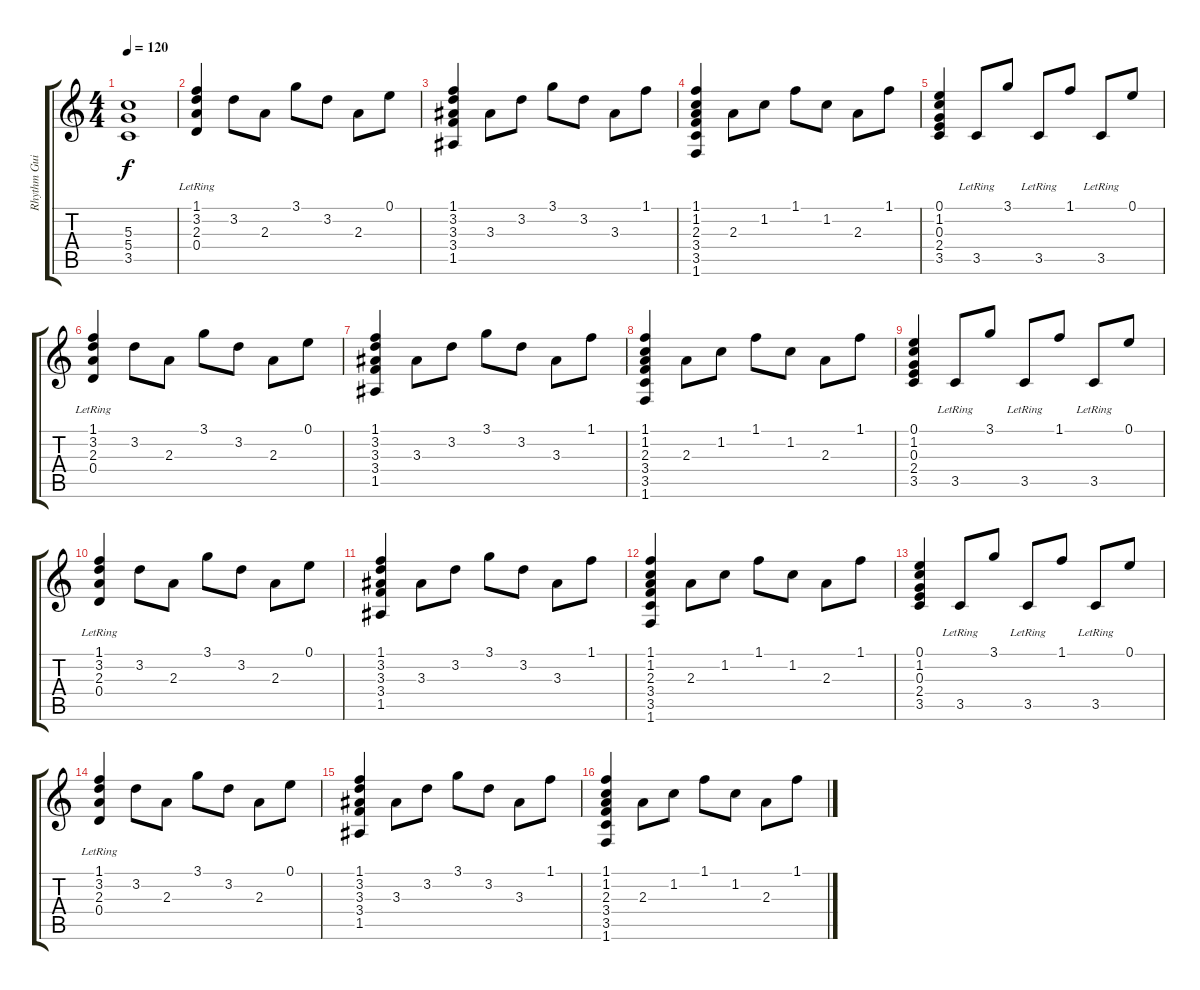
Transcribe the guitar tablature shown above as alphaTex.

\track ("Rhythm Guitar" "Rhythm Gui") {instrument electricguitarclean}
\staff {score tabs}
\tuning (E4 B3 G3 D3 A2 E2) {hide}
\ts (4 4)
\tempo 120
\clef g2
\ks c
(5.3 5.4 3.5).1{dy f} |
(1.1 3.2 2.3 0.4{lr}).4{instrument electricguitarclean} 3.2.8 2.3.8 3.1.8 3.2.8 2.3.8 0.1.8 |
(1.1 3.2 3.3 3.4 1.5).4 3.3.8 3.2.8 3.1.8 3.2.8 3.3.8 1.1.8 |
(1.1 1.2 2.3 3.4 3.5 1.6).4 2.3.8 1.2.8 1.1.8 1.2.8 2.3.8 1.1.8 |
(0.1 1.2 0.3 2.4 3.5).4 3.5{lr}.8 3.1.8 3.5{lr}.8 1.1.8 3.5{lr}.8 0.1.8 |
(1.1 3.2 2.3 0.4{lr}).4 3.2.8 2.3.8 3.1.8 3.2.8 2.3.8 0.1.8 |
(1.1 3.2 3.3 3.4 1.5).4 3.3.8 3.2.8 3.1.8 3.2.8 3.3.8 1.1.8 |
(1.1 1.2 2.3 3.4 3.5 1.6).4 2.3.8 1.2.8 1.1.8 1.2.8 2.3.8 1.1.8 |
(0.1 1.2 0.3 2.4 3.5).4 3.5{lr}.8 3.1.8 3.5{lr}.8 1.1.8 3.5{lr}.8 0.1.8 |
(1.1 3.2 2.3 0.4{lr}).4 3.2.8 2.3.8 3.1.8 3.2.8 2.3.8 0.1.8 |
(1.1 3.2 3.3 3.4 1.5).4 3.3.8 3.2.8 3.1.8 3.2.8 3.3.8 1.1.8 |
(1.1 1.2 2.3 3.4 3.5 1.6).4 2.3.8 1.2.8 1.1.8 1.2.8 2.3.8 1.1.8 |
(0.1 1.2 0.3 2.4 3.5).4 3.5{lr}.8 3.1.8 3.5{lr}.8 1.1.8 3.5{lr}.8 0.1.8 |
(1.1 3.2 2.3 0.4{lr}).4 3.2.8 2.3.8 3.1.8 3.2.8 2.3.8 0.1.8 |
(1.1 3.2 3.3 3.4 1.5).4 3.3.8 3.2.8 3.1.8 3.2.8 3.3.8 1.1.8 |
(1.1 1.2 2.3 3.4 3.5 1.6).4 2.3.8 1.2.8 1.1.8 1.2.8 2.3.8 1.1.8
